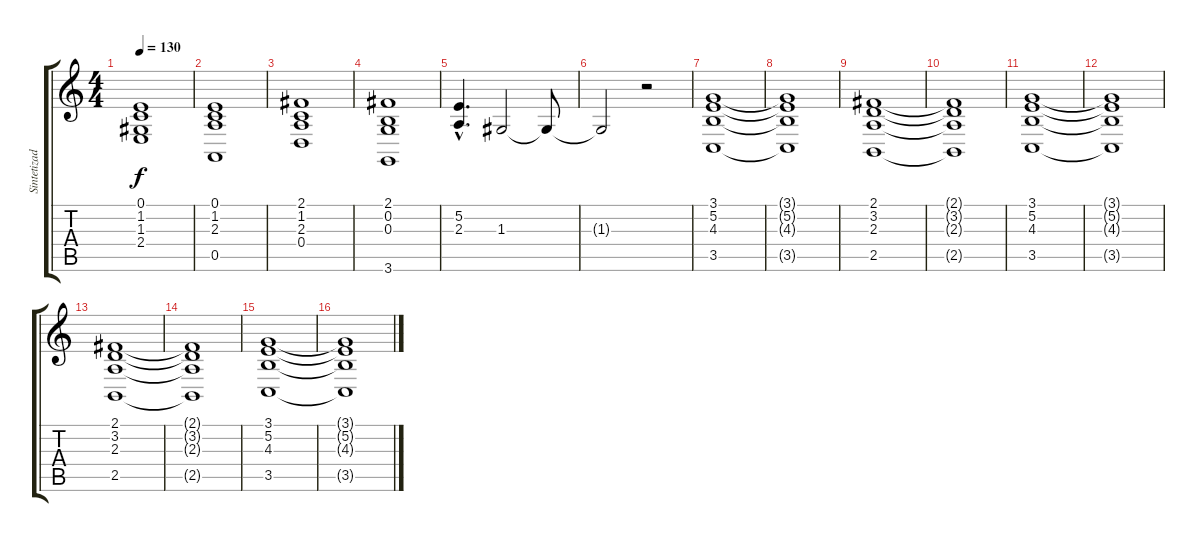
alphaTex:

\track ("Sintetizador" "Sintetizad") {instrument pad2warm}
\staff {score tabs}
\tuning (E4 B3 G3 D3 A2 E2) {hide}
\ts (4 4)
\tempo 130
\clef g2
\ks c
(0.1 1.2 1.3 2.4).1{dy f} |
(0.1 1.2 2.3 0.5).1 |
(2.1 1.2 2.3 0.4).1 |
(2.1 0.2 0.3 3.6).1 |
(5.2{hac} 2.3{hac}).4{d} 1.3.2 1.3{t}.8 |
1.3{t}.2 r.2 |
(3.1 5.2 4.3 3.5).1 |
(3.1{t} 5.2{t} 4.3{t} 3.5{t}).1 |
(2.1 3.2 2.3 2.5).1 |
(2.1{t} 3.2{t} 2.3{t} 2.5{t}).1 |
(3.1 5.2 4.3 3.5).1 |
(3.1{t} 5.2{t} 4.3{t} 3.5{t}).1 |
(2.1 3.2 2.3 2.5).1 |
(2.1{t} 3.2{t} 2.3{t} 2.5{t}).1 |
(3.1 5.2 4.3 3.5).1 |
(3.1{t} 5.2{t} 4.3{t} 3.5{t}).1
